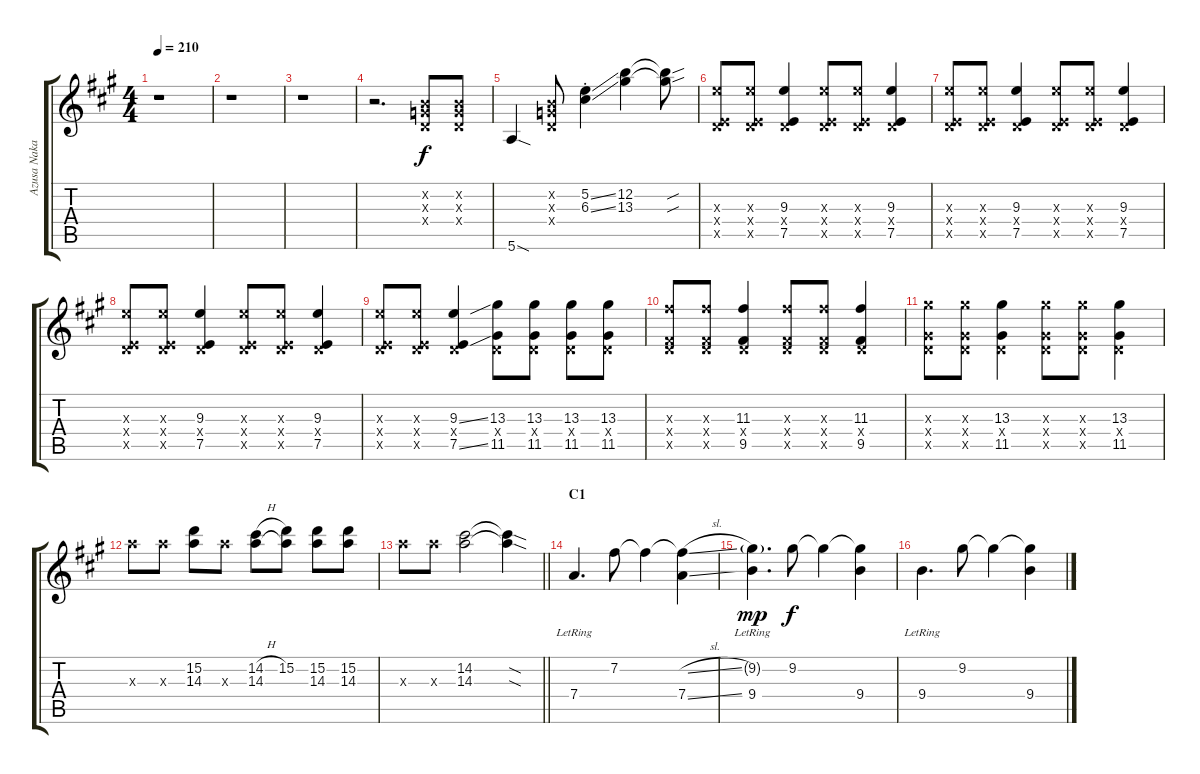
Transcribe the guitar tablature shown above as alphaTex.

\track ("Azusa Nakano" "Azusa Naka") {instrument overdrivenguitar}
\staff {score tabs}
\tuning (E4 B3 G3 D3 A2 E2) {hide}
\ts (4 4)
\tempo 210
\clef g2
\ks a
r.1{dy f} |
r.1 |
r.1 |
r.2{d balance 16} (0.2{x} 0.3{x} 0.4{x}).8 (0.2{x} 0.3{x} 0.4{x}).8 |
5.6{sod}.4 (0.2{x} 0.3{x} 0.4{x}).8 (5.2{ss st} 6.3{ss}).4 (12.2 13.3).4 (12.2{sou t} 13.3{sou t}).8 |
(9.3{x} 0.4{x} 7.5{x}).8 (9.3{x} 0.4{x} 7.5{x}).8 (9.3 0.4{x} 7.5).4 (9.3{x} 0.4{x} 7.5{x}).8 (9.3{x} 0.4{x} 7.5{x}).8 (9.3 0.4{x} 7.5).4 |
(9.3{x} 0.4{x} 7.5{x}).8 (9.3{x} 0.4{x} 7.5{x}).8 (9.3 0.4{x} 7.5).4 (9.3{x} 0.4{x} 7.5{x}).8 (9.3{x} 0.4{x} 7.5{x}).8 (9.3 0.4{x} 7.5).4 |
(9.3{x} 0.4{x} 7.5{x}).8 (9.3{x} 0.4{x} 7.5{x}).8 (9.3 0.4{x} 7.5).4 (9.3{x} 0.4{x} 7.5{x}).8 (9.3{x} 0.4{x} 7.5{x}).8 (9.3 0.4{x} 7.5).4 |
(9.3{x} 0.4{x} 7.5{x}).8 (9.3{x} 0.4{x} 7.5{x}).8 (9.3{ss} 0.4{x} 7.5{ss}).4 (13.3 0.4{x} 11.5).8 (13.3 0.4{x} 11.5).8 (13.3 0.4{x} 11.5).8 (13.3 0.4{x} 11.5).8 |
(11.3{x} 0.4{x} 9.5{x}).8 (11.3{x} 0.4{x} 9.5{x}).8 (11.3 0.4{x} 9.5).4 (11.3{x} 0.4{x} 9.5{x}).8 (11.3{x} 0.4{x} 9.5{x}).8 (11.3 0.4{x} 9.5).4 |
(13.3{x} 0.4{x} 11.5{x}).8 (13.3{x} 0.4{x} 11.5{x}).8 (13.3 0.4{x} 11.5).4 (13.3{x} 0.4{x} 11.5{x}).8 (13.3{x} 0.4{x} 11.5{x}).8 (13.3 0.4{x} 11.5).4 |
14.3{x}.8 14.3{x}.8 (15.2 14.3).8 14.3{x}.8 (14.2{h} 14.3).8 (15.2 14.3{t}).8 (15.2 14.3).8 (15.2 14.3).8 |
\barLineRight lightlight
14.3{x}.8 14.3{x}.8 (14.2 14.3).2 (14.2{sod t} 14.3{sod t}).4 |
\section ("" "C1")
7.4{lr}.4{d} 7.2.8 7.2{t}.4 (7.2{sl t} 7.4{ss}).4 |
(9.2{g} 9.4{lr}).4{d dy mp} 9.2.8{dy f} 9.2{t}.4 (9.2{t} 9.4).4 |
9.4{lr}.4{d} 9.2.8 9.2{t}.4 (9.2{sl t} 9.4{ss}).4
